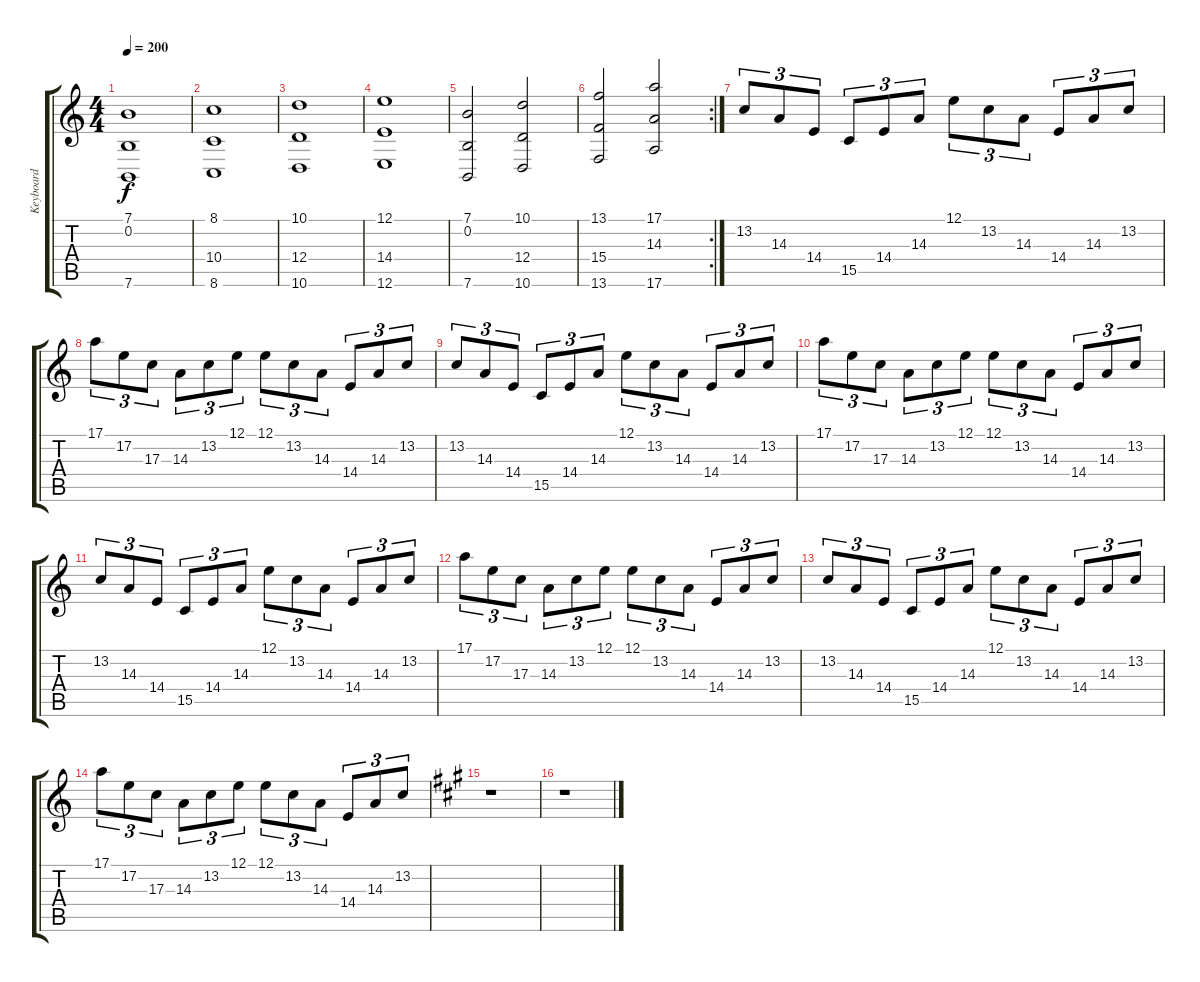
\track ("Keyboard" "Keyboard") {instrument lead2sawtooth}
\staff {score tabs}
\tuning (E4 B3 G3 D3 A2 E2) {hide}
\ts (4 4)
\tempo 200
\clef g2
\ks c
(7.1 0.2 7.6).1{dy f} |
(8.1 10.4 8.6).1 |
(10.1 12.4 10.6).1 |
(12.1 14.4 12.6).1 |
(7.1 0.2 7.6).2 (10.1 12.4 10.6).2 |
\rc 2
(13.1 15.4 13.6).2 (17.1 14.3 17.6).2 |
13.2.8{tu (3 2)} 14.3.8{tu (3 2)} 14.4.8{tu (3 2)} 15.5.8{tu (3 2)} 14.4.8{tu (3 2)} 14.3.8{tu (3 2)} 12.1.8{tu (3 2)} 13.2.8{tu (3 2)} 14.3.8{tu (3 2)} 14.4.8{tu (3 2)} 14.3.8{tu (3 2)} 13.2.8{tu (3 2)} |
17.1.8{tu (3 2)} 17.2.8{tu (3 2)} 17.3.8{tu (3 2)} 14.3.8{tu (3 2)} 13.2.8{tu (3 2)} 12.1.8{tu (3 2)} 12.1.8{tu (3 2)} 13.2.8{tu (3 2)} 14.3.8{tu (3 2)} 14.4.8{tu (3 2)} 14.3.8{tu (3 2)} 13.2.8{tu (3 2)} |
13.2.8{tu (3 2)} 14.3.8{tu (3 2)} 14.4.8{tu (3 2)} 15.5.8{tu (3 2)} 14.4.8{tu (3 2)} 14.3.8{tu (3 2)} 12.1.8{tu (3 2)} 13.2.8{tu (3 2)} 14.3.8{tu (3 2)} 14.4.8{tu (3 2)} 14.3.8{tu (3 2)} 13.2.8{tu (3 2)} |
17.1.8{tu (3 2)} 17.2.8{tu (3 2)} 17.3.8{tu (3 2)} 14.3.8{tu (3 2)} 13.2.8{tu (3 2)} 12.1.8{tu (3 2)} 12.1.8{tu (3 2)} 13.2.8{tu (3 2)} 14.3.8{tu (3 2)} 14.4.8{tu (3 2)} 14.3.8{tu (3 2)} 13.2.8{tu (3 2)} |
13.2.8{tu (3 2)} 14.3.8{tu (3 2)} 14.4.8{tu (3 2)} 15.5.8{tu (3 2)} 14.4.8{tu (3 2)} 14.3.8{tu (3 2)} 12.1.8{tu (3 2)} 13.2.8{tu (3 2)} 14.3.8{tu (3 2)} 14.4.8{tu (3 2)} 14.3.8{tu (3 2)} 13.2.8{tu (3 2)} |
17.1.8{tu (3 2)} 17.2.8{tu (3 2)} 17.3.8{tu (3 2)} 14.3.8{tu (3 2)} 13.2.8{tu (3 2)} 12.1.8{tu (3 2)} 12.1.8{tu (3 2)} 13.2.8{tu (3 2)} 14.3.8{tu (3 2)} 14.4.8{tu (3 2)} 14.3.8{tu (3 2)} 13.2.8{tu (3 2)} |
13.2.8{tu (3 2)} 14.3.8{tu (3 2)} 14.4.8{tu (3 2)} 15.5.8{tu (3 2)} 14.4.8{tu (3 2)} 14.3.8{tu (3 2)} 12.1.8{tu (3 2)} 13.2.8{tu (3 2)} 14.3.8{tu (3 2)} 14.4.8{tu (3 2)} 14.3.8{tu (3 2)} 13.2.8{tu (3 2)} |
17.1.8{tu (3 2)} 17.2.8{tu (3 2)} 17.3.8{tu (3 2)} 14.3.8{tu (3 2)} 13.2.8{tu (3 2)} 12.1.8{tu (3 2)} 12.1.8{tu (3 2)} 13.2.8{tu (3 2)} 14.3.8{tu (3 2)} 14.4.8{tu (3 2)} 14.3.8{tu (3 2)} 13.2.8{tu (3 2)} |
\ks a
r.1 |
r.1
